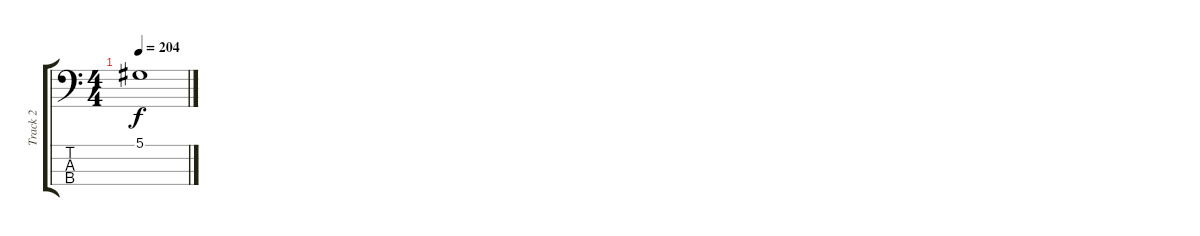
\track ("Track 2" "Track 2") {instrument electricbasspick}
\staff {score tabs}
\tuning (Eb2 Bb1 F1 C1) {hide}
\ts (4 4)
\tempo 204
\clef f4
\ks c
5.1{t}.1{dy f}
